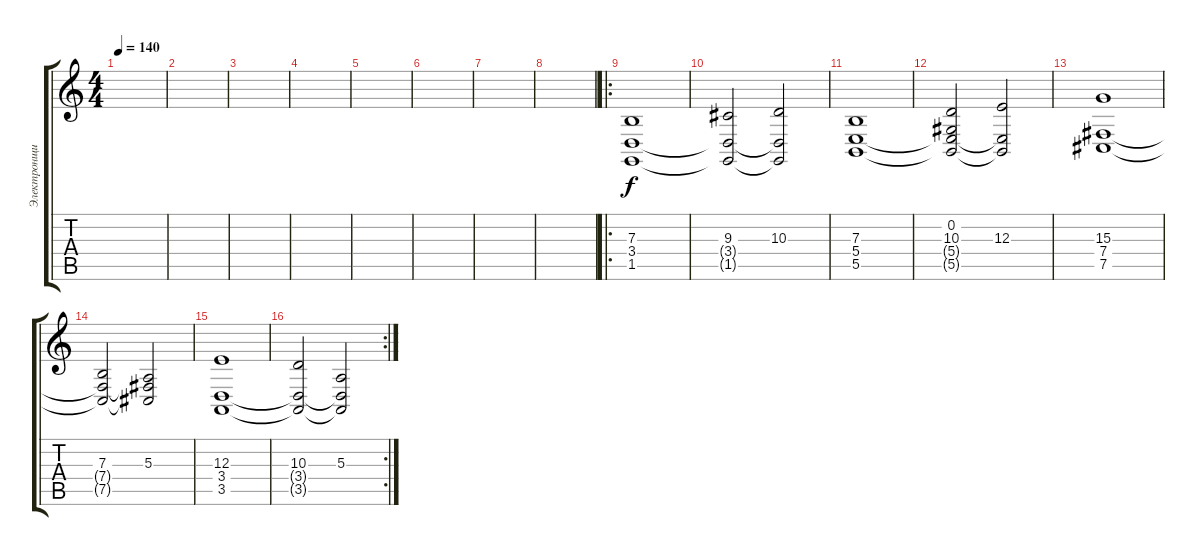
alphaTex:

\track ("Электронщина" "Электронщи") {instrument synthstrings2}
\staff {score tabs}
\tuning (Db4 Ab3 E3 B2 Gb2 B1) {hide}
\ts (4 4)
\tempo 140
\clef g2
\ks c
|
|
|
|
|
|
|
|
\ro
(7.3 3.4 1.5).1 |
(9.3 3.4{t} 1.5{t}).2 (10.3 3.4{t} 1.5{t}).2 |
(7.3 5.4 5.5).1 |
(0.2 10.3 5.4{t} 5.5{t}).2 (12.3 5.4{t} 5.5{t}).2 |
(15.3 7.4 7.5).1 |
(7.3 7.4{t} 7.5{t}).2 (5.3 7.4{t} 7.5{t}).2 |
(12.3 3.4 3.5).1 |
\rc 2
(10.3 3.4{t} 3.5{t}).2 (5.3 3.4{t} 3.5{t}).2
